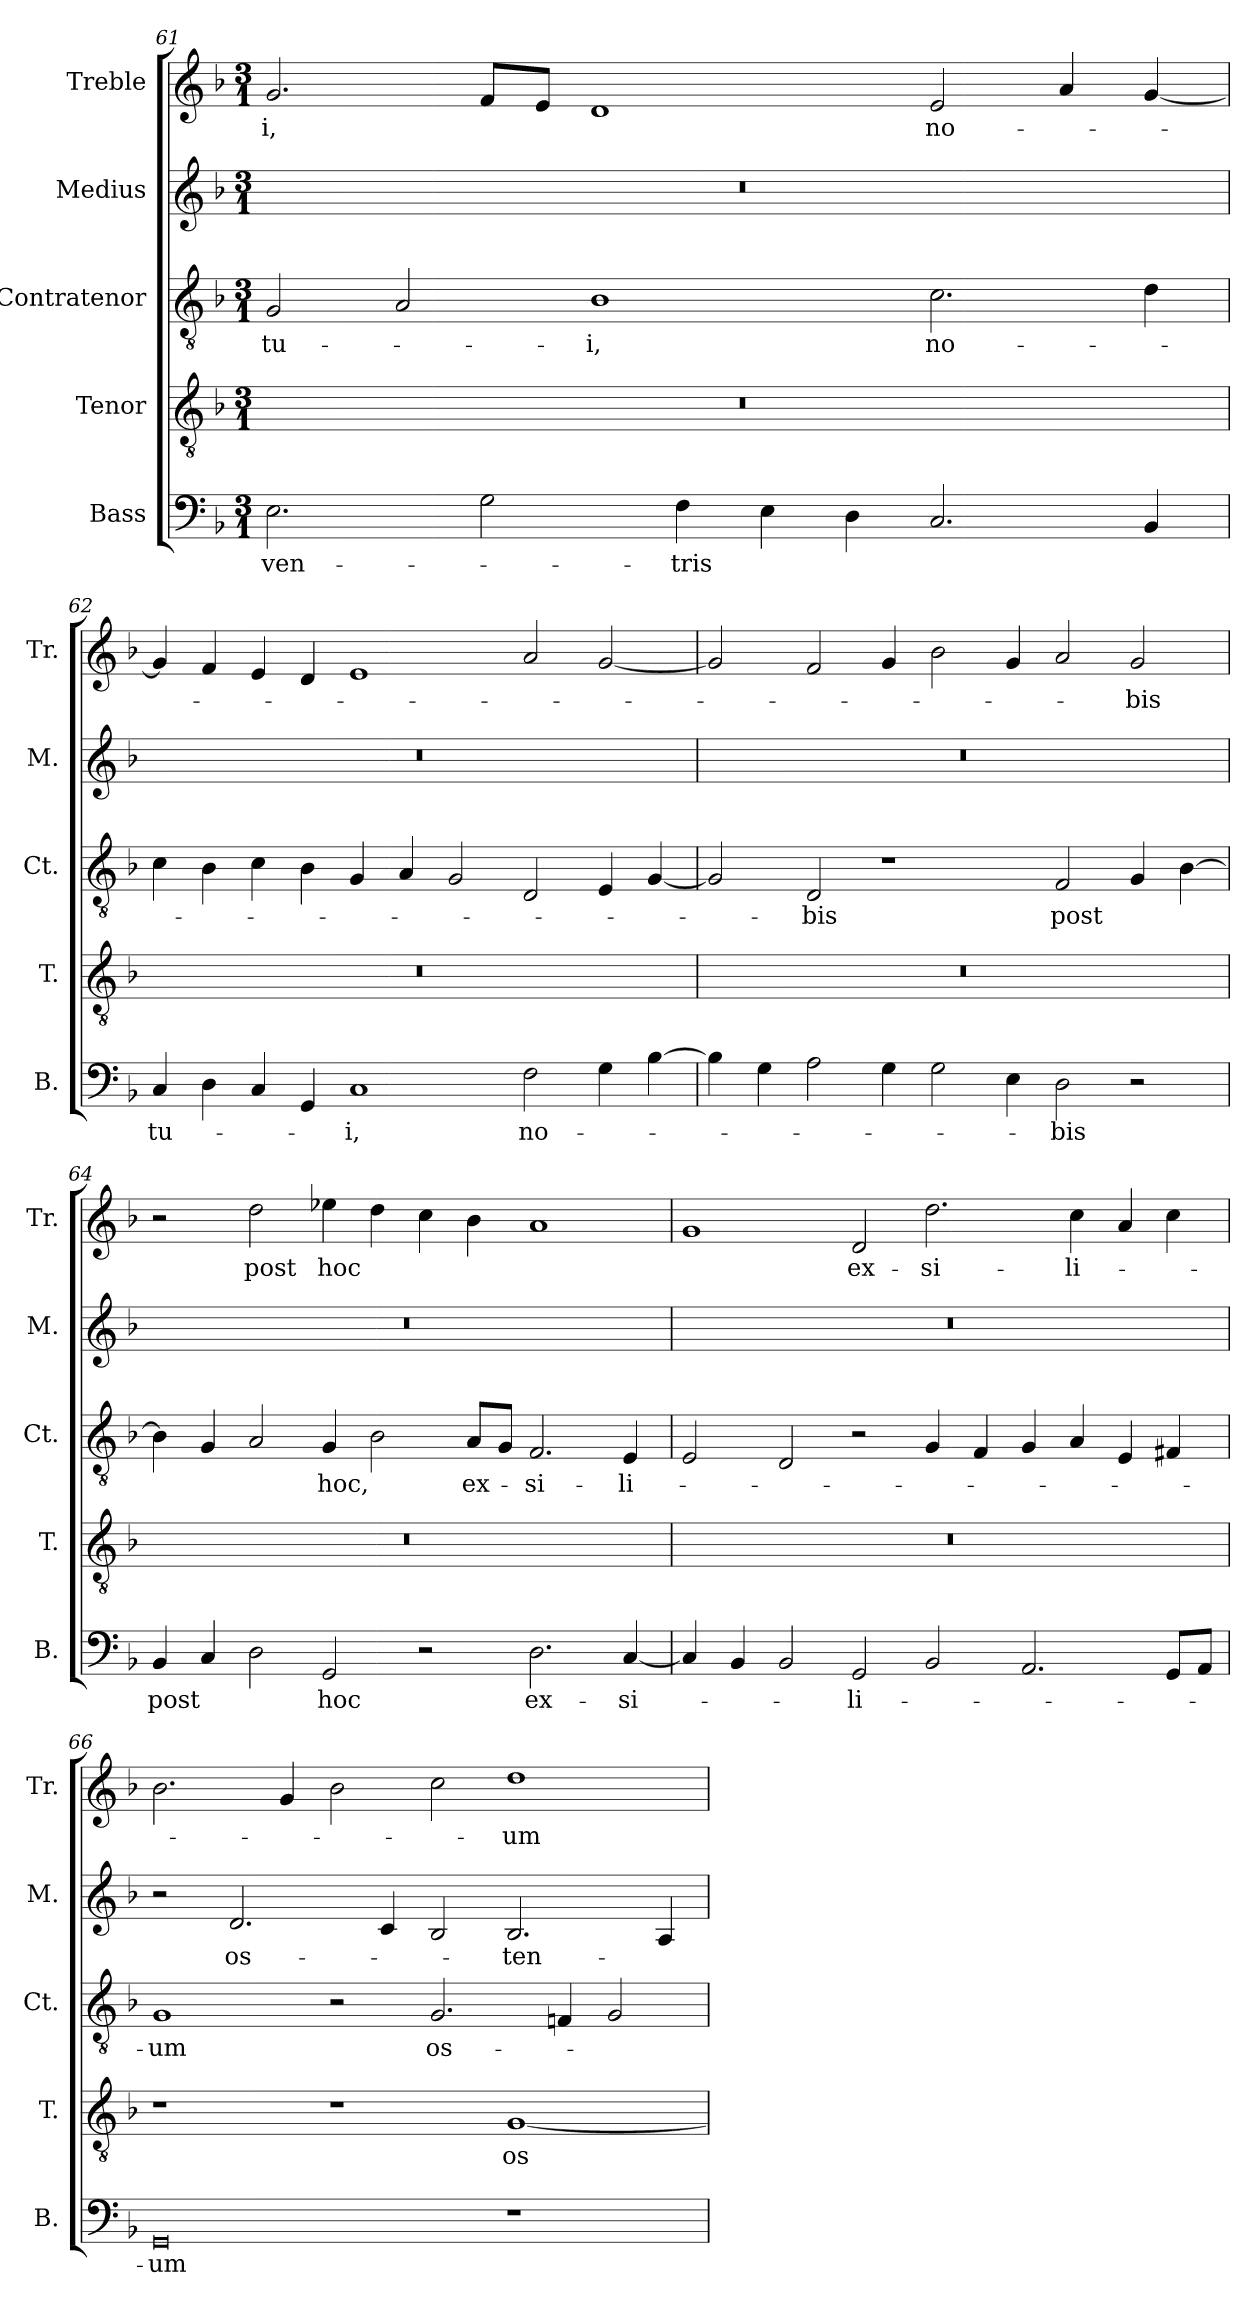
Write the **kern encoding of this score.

**kern	**text	**kern	**text	**kern	**text	**kern	**text	**kern	**text
*part5	*part5	*part4	*part4	*part3	*part3	*part2	*part2	*part1	*part1
*staff5	*staff5	*staff4	*staff4	*staff3	*staff3	*staff2	*staff2	*staff1	*staff1
*I"Bass	*	*I"Tenor	*	*I"Contratenor	*	*I"Medius	*	*I"Treble	*
*I'B.	*	*I'T.	*	*I'Ct.	*	*I'M.	*	*I'Tr.	*
!!LO:LB:g=z
*clefF4	*	*clefGv2	*	*clefGv2	*	*clefG2	*	*clefG2	*
*	*	*ITrd7c12	*	*ITrd7c12	*	*	*	*	*
*k[b-]	*	*k[b-]	*	*k[b-]	*	*k[b-]	*	*k[b-]	*
*d:	*	*d:	*	*d:	*	*d:	*	*d:	*
*M3/1	*	*M3/1	*	*M3/1	*	*M3/1	*	*M3/1	*
=61	=61	=61	=61	=61	=61	=61	=61	=61	=61
!	!LO:LY:b:color=#000000	!LO:N:vis=1	!	!	!	!	!	!	!
!	!	!	!	!	!LO:LY:b:color=#000000	!LO:N:vis=1	!	!	!
!	!	!	!	!	!	!	!	!	!LO:LY:b:color=#000000
2.Ei\	ven-	0.r	.	2GGi/	tu-	0.r	.	2.gi/	-i,
.	.	.	.	2AAi/	.	.	.	.	.
2Gi\	.	.	.	.	.	.	.	8fi/L	.
.	.	.	.	.	.	.	.	8ei/J	.
!	!	!	!	!	!LO:LY:b:color=#000000	!	!	!	!
.	.	.	.	1BB-i	-i,	.	.	1di	.
!	!LO:LY:b:color=#000000	!	!	!	!	!	!	!	!
4Fi\	-tris	.	.	.	.	.	.	.	.
4Ei\	.	.	.	.	.	.	.	.	.
4Di\	.	.	.	.	.	.	.	.	.
!	!	!	!	!	!LO:LY:b:color=#000000	!	!	!	!
!	!	!	!	!	!	!	!	!	!LO:LY:b:color=#000000
2.Ci/	.	.	.	2.Ci\	no-	.	.	2ei/	no-
.	.	.	.	.	.	.	.	4ai/	.
4BB-i/	.	.	.	4Di\	.	.	.	[<4gi/	.
=62	=62	=62	=62	=62	=62	=62	=62	=62	=62
!	!LO:LY:b:color=#000000	!LO:N:vis=1	!	!	!	!LO:N:vis=1	!	!	!
4Ci/	tu-	0.r	.	4Ci\	.	0.r	.	4gi/]	.
4Di\	.	.	.	4BB-i\	.	.	.	4fi/	.
4Ci/	.	.	.	4Ci\	.	.	.	4ei/	.
4GGi/	.	.	.	4BB-i\	.	.	.	4di/	.
!	!LO:LY:b:color=#000000	!	!	!	!	!	!	!	!
1Ci	-i,	.	.	4GGi/	.	.	.	1ei	.
.	.	.	.	4AAi/	.	.	.	.	.
.	.	.	.	2GGi/	.	.	.	.	.
!	!LO:LY:b:color=#000000	!	!	!	!	!	!	!	!
2Fi\	no-	.	.	2DDi/	.	.	.	2ai/	.
4Gi\	.	.	.	4EEi/	.	.	.	[<2gi/	.
[>4B-i\	.	.	.	[<4GGi/	.	.	.	.	.
=63	=63	=63	=63	=63	=63	=63	=63	=63	=63
!	!	!LO:N:vis=1	!	!	!	!LO:N:vis=1	!	!	!
4B-i\]	.	0.r	.	2GGi/]	.	0.r	.	2gi/]	.
4Gi\	.	.	.	.	.	.	.	.	.
!	!	!	!	!	!LO:LY:b:color=#000000	!	!	!	!
2Ai\	.	.	.	2DDi/	-bis	.	.	2fi/	.
4Gi\	.	.	.	1r	.	.	.	4gi/	.
2Gi\	.	.	.	.	.	.	.	2b-i\	.
4Ei\	.	.	.	.	.	.	.	4gi/	.
!	!LO:LY:b:color=#000000	!	!	!	!	!	!	!	!
!	!	!	!	!	!LO:LY:b:color=#000000	!	!	!	!
2Di\	-bis	.	.	2FFi/	post	.	.	2ai/	.
!	!	!	!	!	!	!	!	!	!LO:LY:b:color=#000000
2r	.	.	.	4GGi/	.	.	.	2gi/	-bis
.	.	.	.	[>4BB-i\	.	.	.	.	.
!!LO:PB:g=z
=64	=64	=64	=64	=64	=64	=64	=64	=64	=64
!	!LO:LY:b:color=#000000	!LO:N:vis=1	!	!	!	!LO:N:vis=1	!	!	!
4BB-i/	post	0.r	.	4BB-i\]	.	0.r	.	2r	.
4Ci/	.	.	.	4GGi/	.	.	.	.	.
!	!	!	!	!	!	!	!	!	!LO:LY:b:color=#000000
2Di\	.	.	.	2AAi/	.	.	.	2ddi\	post
!	!LO:LY:b:color=#000000	!	!	!	!	!	!	!	!
!	!	!	!	!	!LO:LY:b:color=#000000	!	!	!	!
!	!	!	!	!	!	!	!	!	!LO:LY:b:color=#000000
2GGi/	hoc	.	.	4GGi/	hoc,	.	.	4ee-Xi\	hoc
.	.	.	.	2BB-i\	.	.	.	4ddi\	.
2r	.	.	.	.	.	.	.	4cci\	.
!	!	!	!	!	!LO:LY:b:color=#000000	!	!	!	!
.	.	.	.	8AAi/L	ex-	.	.	4b-i\	.
.	.	.	.	8GGi/J	.	.	.	.	.
!	!LO:LY:b:color=#000000	!	!	!	!	!	!	!	!
!	!	!	!	!	!LO:LY:b:color=#000000	!	!	!	!
2.Di\	ex-	.	.	2.FFi/	-si-	.	.	1ai	.
!	!LO:LY:b:color=#000000	!	!	!	!	!	!	!	!
!	!	!	!	!	!LO:LY:b:color=#000000	!	!	!	!
[<4Ci/	-si-	.	.	4EEi/	-li-	.	.	.	.
=65	=65	=65	=65	=65	=65	=65	=65	=65	=65
!	!	!LO:N:vis=1	!	!	!	!LO:N:vis=1	!	!	!
4Ci/]	.	0.r	.	2EEi/	.	0.r	.	1gi	.
4BB-i/	.	.	.	.	.	.	.	.	.
2BB-i/	.	.	.	2DDi/	.	.	.	.	.
!	!LO:LY:b:color=#000000	!	!	!	!	!	!	!	!
!	!	!	!	!	!	!	!	!	!LO:LY:b:color=#000000
2GGi/	-li-	.	.	2r	.	.	.	2di/	ex-
!	!	!	!	!	!	!	!	!	!LO:LY:b:color=#000000
2BB-i/	.	.	.	4GGi/	.	.	.	2.ddi\	-si-
.	.	.	.	4FFi/	.	.	.	.	.
2.AAi/	.	.	.	4GGi/	.	.	.	.	.
!	!	!	!	!	!	!	!	!	!LO:LY:b:color=#000000
.	.	.	.	4AAi/	.	.	.	4cci\	-li-
.	.	.	.	4EEi/	.	.	.	4ai/	.
8GGi/L	.	.	.	4FF#Xi/	.	.	.	4cci\	.
8AAi/J	.	.	.	.	.	.	.	.	.
=66	=66	=66	=66	=66	=66	=66	=66	=66	=66
!	!LO:LY:b:color=#000000	!	!	!	!	!	!	!	!
!	!	!	!	!	!LO:LY:b:color=#000000	!	!	!	!
0GGi	-um	1r	.	1GGi	-um	2r	.	2.b-i\	.
!	!	!	!	!	!	!	!LO:LY:b:color=#000000	!	!
.	.	.	.	.	.	2.di/	os-	.	.
.	.	.	.	.	.	.	.	4gi/	.
.	.	1r	.	2r	.	.	.	2b-i\	.
.	.	.	.	.	.	4ci/	.	.	.
!	!	!	!	!	!LO:LY:b:color=#000000	!	!	!	!
.	.	.	.	2.GGi/	os-	2B-i/	.	2cci\	.
!	!	!	!LO:LY:b:color=#000000	!	!	!	!	!	!
!	!	!	!	!	!	!	!LO:LY:b:color=#000000	!	!
!	!	!	!	!	!	!	!	!	!LO:LY:b:color=#000000
1r	.	[<1GGi	os-	.	.	2.B-i/	-ten-	1ddi	-um
.	.	.	.	4FFni/	.	.	.	.	.
.	.	.	.	2GGi/	.	.	.	.	.
.	.	.	.	.	.	4Ai/	.	.	.
=	=	=	=	=	=	=	=	=	=
*-	*-	*-	*-	*-	*-	*-	*-	*-	*-
